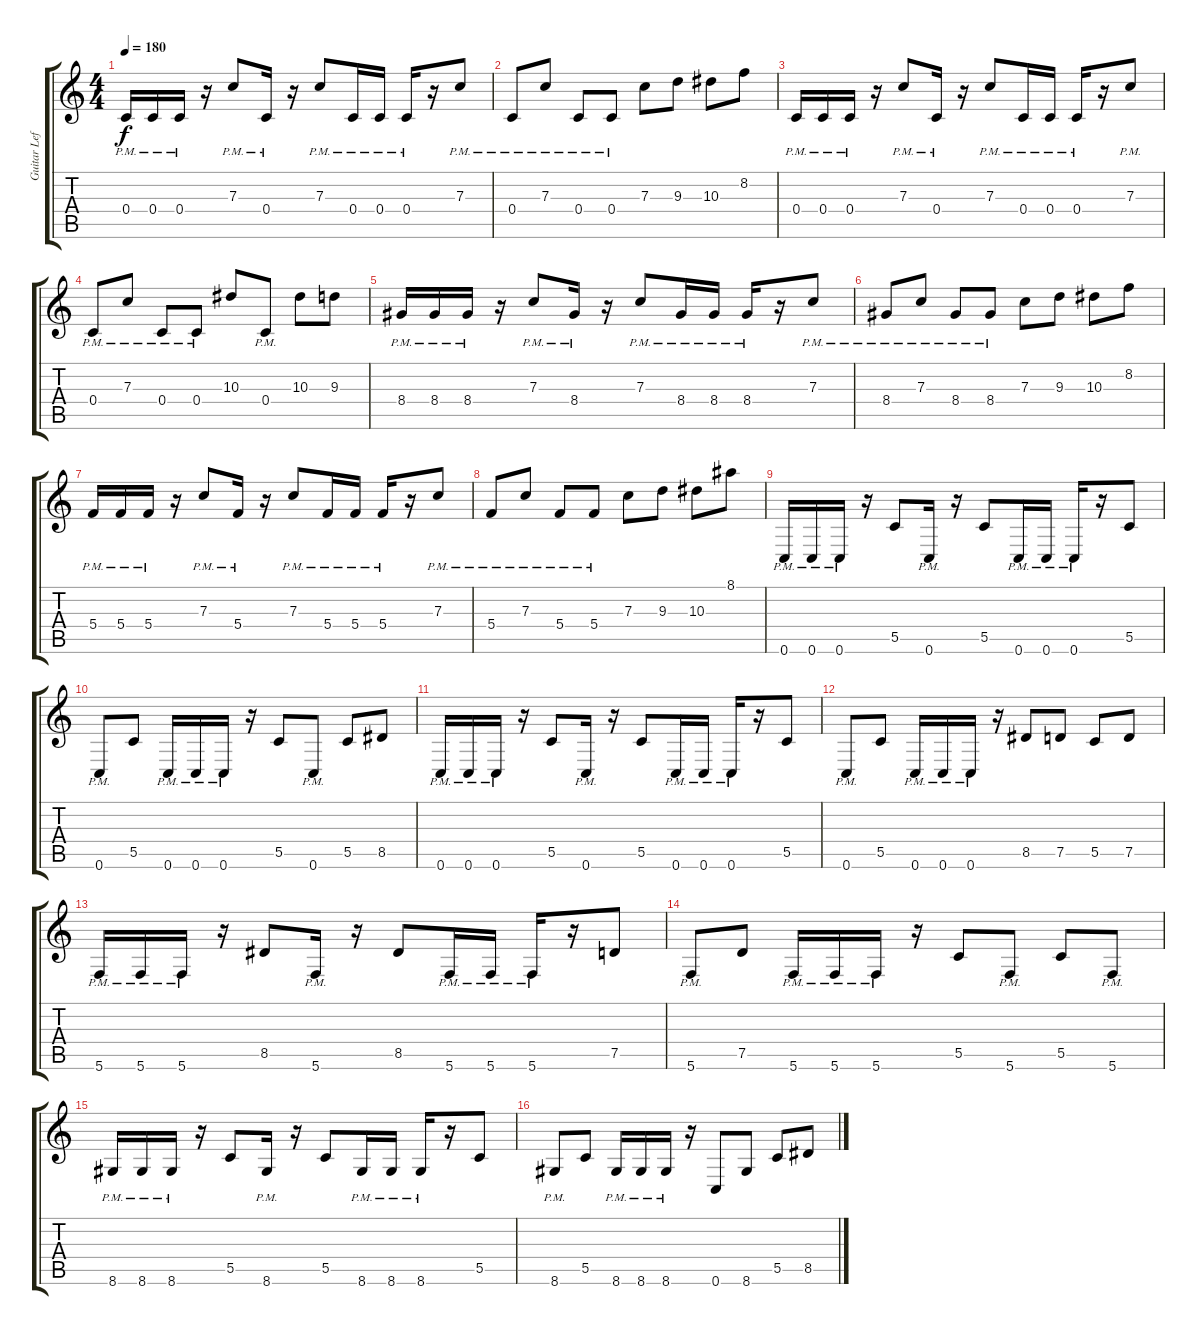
\track ("Guitar Left" "Guitar Lef") {instrument distortionguitar}
\staff {score tabs}
\tuning (D4 A3 F3 C3 G2 C2) {hide}
\ts (4 4)
\tempo 180
\clef g2
\ks c
0.4{pm}.16{dy f instrument distortionguitar} 0.4{pm}.16 0.4{pm}.16 r.16 7.3{pm}.8 0.4{pm}.16 r.16 7.3{pm}.8 0.4{pm}.16{instrument distortionguitar} 0.4{pm}.16 0.4{pm}.16 r.16 7.3{pm}.8 |
0.4{pm}.8 7.3{pm}.8 0.4{pm}.8 0.4{pm}.8 7.3.8 9.3.8 10.3.8 8.2.8 |
0.4{pm}.16{instrument distortionguitar} 0.4{pm}.16 0.4{pm}.16 r.16 7.3{pm}.8 0.4{pm}.16 r.16 7.3{pm}.8 0.4{pm}.16{instrument distortionguitar} 0.4{pm}.16 0.4{pm}.16 r.16 7.3{pm}.8 |
0.4{pm}.8 7.3{pm}.8 0.4{pm}.8 0.4{pm}.8 10.3.8 0.4{pm}.8 10.3.8 9.3.8 |
8.4{pm}.16{instrument distortionguitar} 8.4{pm}.16 8.4{pm}.16 r.16 7.3{pm}.8 8.4{pm}.16 r.16 7.3{pm}.8 8.4{pm}.16{instrument distortionguitar} 8.4{pm}.16 8.4{pm}.16 r.16 7.3{pm}.8 |
8.4{pm}.8 7.3{pm}.8 8.4{pm}.8 8.4{pm}.8 7.3.8 9.3.8 10.3.8 8.2.8 |
5.4{pm}.16{instrument distortionguitar} 5.4{pm}.16 5.4{pm}.16 r.16 7.3{pm}.8 5.4{pm}.16 r.16 7.3{pm}.8 5.4{pm}.16{instrument distortionguitar} 5.4{pm}.16 5.4{pm}.16 r.16 7.3{pm}.8 |
5.4{pm}.8 7.3{pm}.8 5.4{pm}.8 5.4{pm}.8 7.3.8 9.3.8 10.3.8 8.1.8 |
0.6{pm}.16{instrument distortionguitar} 0.6{pm}.16 0.6{pm}.16 r.16 5.5.8 0.6{pm}.16 r.16 5.5.8 0.6{pm}.16{instrument distortionguitar} 0.6{pm}.16 0.6{pm}.16 r.16 5.5.8 |
0.6{pm}.8 5.5.8 0.6{pm}.16 0.6{pm}.16 0.6{pm}.16 r.16 5.5.8 0.6{pm}.8 5.5.8 8.5.8 |
0.6{pm}.16{instrument distortionguitar} 0.6{pm}.16 0.6{pm}.16 r.16 5.5.8 0.6{pm}.16 r.16 5.5.8 0.6{pm}.16{instrument distortionguitar} 0.6{pm}.16 0.6{pm}.16 r.16 5.5.8 |
0.6{pm}.8 5.5.8 0.6{pm}.16 0.6{pm}.16 0.6{pm}.16 r.16 8.5.8 7.5.8 5.5.8 7.5.8 |
5.6{pm}.16{instrument distortionguitar} 5.6{pm}.16 5.6{pm}.16 r.16 8.5.8 5.6{pm}.16 r.16 8.5.8 5.6{pm}.16{instrument distortionguitar} 5.6{pm}.16 5.6{pm}.16 r.16 7.5.8 |
5.6{pm}.8 7.5.8 5.6{pm}.16 5.6{pm}.16 5.6{pm}.16 r.16 5.5.8 5.6{pm}.8 5.5.8 5.6{pm}.8 |
8.6{pm}.16{instrument distortionguitar} 8.6{pm}.16 8.6{pm}.16 r.16 5.5.8 8.6{pm}.16 r.16 5.5.8 8.6{pm}.16{instrument distortionguitar} 8.6{pm}.16 8.6{pm}.16 r.16 5.5.8 |
8.6{pm}.8 5.5.8 8.6{pm}.16 8.6{pm}.16 8.6{pm}.16 r.16 0.6.8 8.6.8 5.5.8 8.5.8
